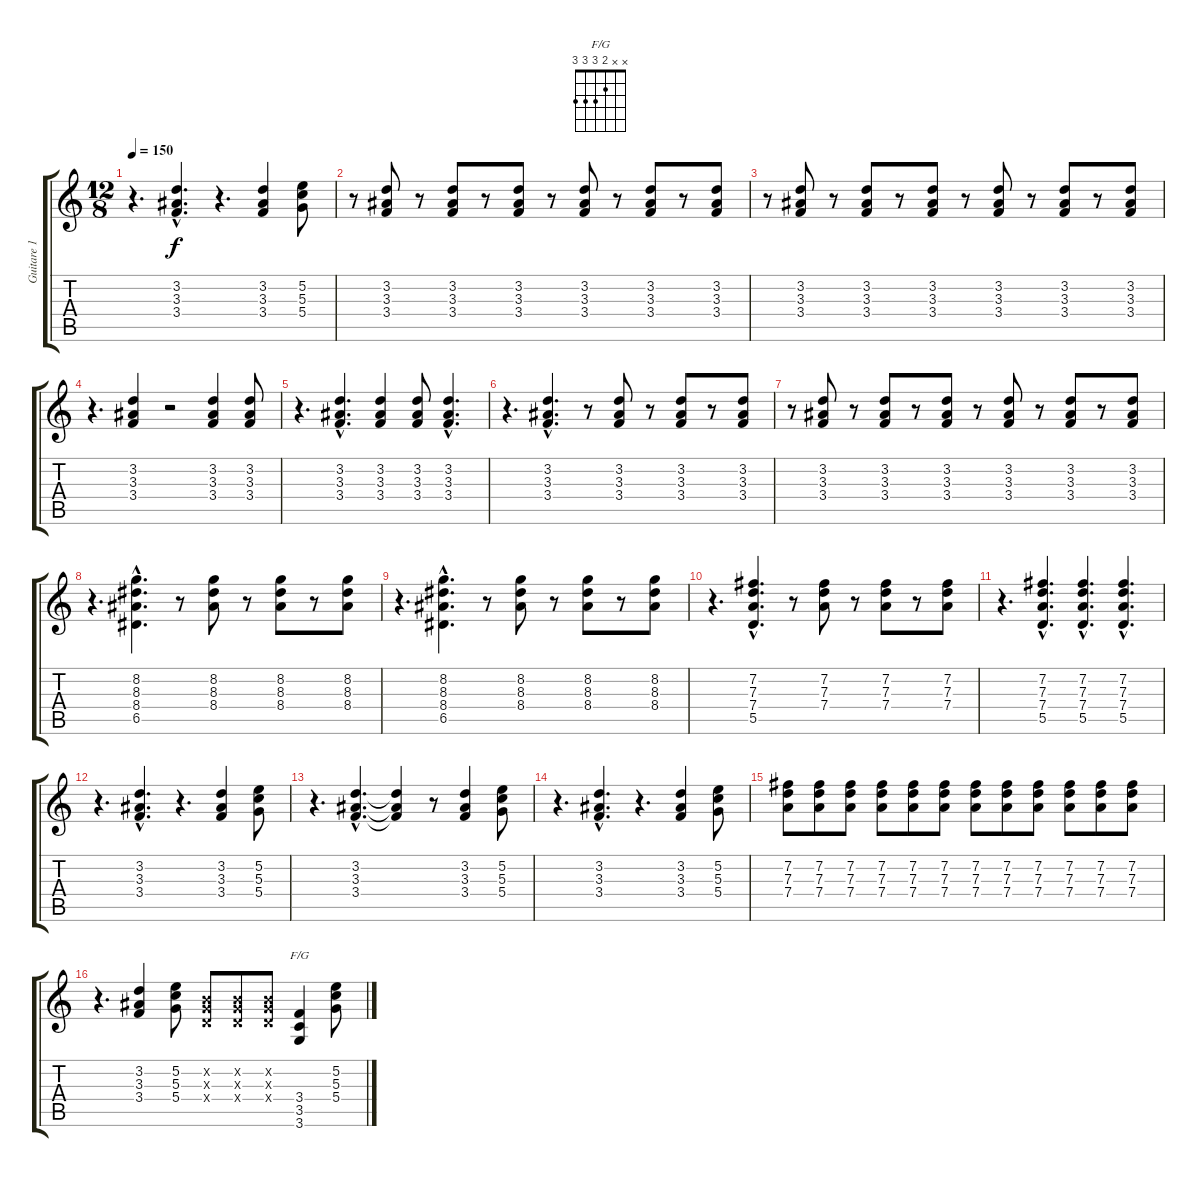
\track ("Guitare 1" "Guitare 1") {instrument electricguitarclean}
\staff {score tabs}
\tuning (E4 B3 G3 D3 A2 E2) {hide}
\chord ("F/G" x x 2 3 3 3)
\ts (12 8)
\tempo 150
\clef g2
\ks c
r.4{d dy f} (3.2{hac} 3.3{hac} 3.4{hac}).4{d} r.4{d} (3.2 3.3 3.4).4 (5.2 5.3 5.4).8 |
r.8 (3.2 3.3 3.4).8 r.8 (3.2 3.3 3.4).8 r.8 (3.2 3.3 3.4).8 r.8 (3.2 3.3 3.4).8 r.8 (3.2 3.3 3.4).8 r.8 (3.2 3.3 3.4).8 |
r.8 (3.2 3.3 3.4).8 r.8 (3.2 3.3 3.4).8 r.8 (3.2 3.3 3.4).8 r.8 (3.2 3.3 3.4).8 r.8 (3.2 3.3 3.4).8 r.8 (3.2 3.3 3.4).8 |
r.4{d} (3.2 3.3 3.4).4 r.2 (3.2 3.3 3.4).4 (3.2 3.3 3.4).8 |
r.4{d} (3.2{hac} 3.3{hac} 3.4{hac}).4{d} (3.2 3.3 3.4).4 (3.2 3.3 3.4).8 (3.2{hac} 3.3{hac} 3.4{hac}).4{d} |
r.4{d} (3.2{hac} 3.3{hac} 3.4{hac}).4{d} r.8 (3.2 3.3 3.4).8 r.8 (3.2 3.3 3.4).8 r.8 (3.2 3.3 3.4).8 |
r.8 (3.2 3.3 3.4).8 r.8 (3.2 3.3 3.4).8 r.8 (3.2 3.3 3.4).8 r.8 (3.2 3.3 3.4).8 r.8 (3.2 3.3 3.4).8 r.8 (3.2 3.3 3.4).8 |
r.4{d} (8.2{hac} 8.3{hac} 8.4{hac} 6.5{hac}).4{d} r.8 (8.2 8.3 8.4).8 r.8 (8.2 8.3 8.4).8 r.8 (8.2 8.3 8.4).8 |
r.4{d} (8.2{hac} 8.3{hac} 8.4{hac} 6.5{hac}).4{d} r.8 (8.2 8.3 8.4).8 r.8 (8.2 8.3 8.4).8 r.8 (8.2 8.3 8.4).8 |
r.4{d} (7.2{hac} 7.3{hac} 7.4{hac} 5.5{hac}).4{d} r.8 (7.2 7.3 7.4).8 r.8 (7.2 7.3 7.4).8 r.8 (7.2 7.3 7.4).8 |
r.4{d} (7.2{hac} 7.3{hac} 7.4{hac} 5.5{hac}).4{d} (7.2{hac} 7.3{hac} 7.4{hac} 5.5{hac}).4{d} (7.2{hac} 7.3{hac} 7.4{hac} 5.5{hac}).4{d} |
r.4{d} (3.2{hac} 3.3{hac} 3.4{hac}).4{d} r.4{d} (3.2 3.3 3.4).4 (5.2 5.3 5.4).8 |
r.4{d} (3.2{hac} 3.3{hac} 3.4{hac}).4{d} (3.2{t} 3.3{t} 3.4{t}).4 r.8 (3.2 3.3 3.4).4 (5.2 5.3 5.4).8 |
r.4{d} (3.2{hac} 3.3{hac} 3.4{hac}).4{d} r.4{d} (3.2 3.3 3.4).4 (5.2 5.3 5.4).8 |
(7.2 7.3 7.4).8 (7.2 7.3 7.4).8 (7.2 7.3 7.4).8 (7.2 7.3 7.4).8 (7.2 7.3 7.4).8 (7.2 7.3 7.4).8 (7.2 7.3 7.4).8 (7.2 7.3 7.4).8 (7.2 7.3 7.4).8 (7.2 7.3 7.4).8 (7.2 7.3 7.4).8 (7.2 7.3 7.4).8 |
r.4{d} (3.2 3.3 3.4).4 (5.2 5.3 5.4).8 (0.2{x} 0.3{x} 0.4{x}).8 (0.2{x} 0.3{x} 0.4{x}).8 (0.2{x} 0.3{x} 0.4{x}).8 (3.4 3.5 3.6).4{ch "F/G"} (5.2 5.3 5.4).8
